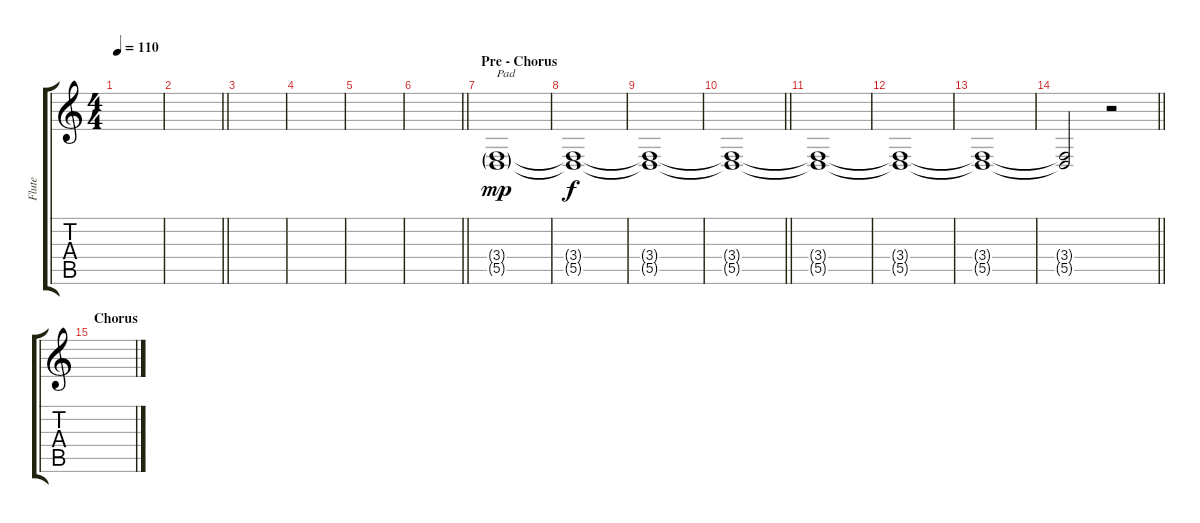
\track ("Flute" "Flute") {instrument flute}
\staff {score tabs}
\tuning (E4 B3 G3 D3 A2 E2) {hide}
\ts (4 4)
\tempo 110
\clef g2
\ks c
|
\barLineRight lightlight
|
|
|
|
\barLineRight lightlight
|
\section ("" "Pre - Chorus")
(3.4{g} 5.5{g}).1{txt "Pad" dy mp volume 13 instrument pad2warm} |
(3.4{t} 5.5{t}).1{dy f} |
(3.4{t} 5.5{t}).1 |
\barLineRight lightlight
(3.4{t} 5.5{t}).1 |
(3.4{t} 5.5{t}).1 |
(3.4{t} 5.5{t}).1 |
(3.4{t} 5.5{t}).1 |
\barLineRight lightlight
(3.4{t} 5.5{t}).2 r.2 |
\section ("" "Chorus")
